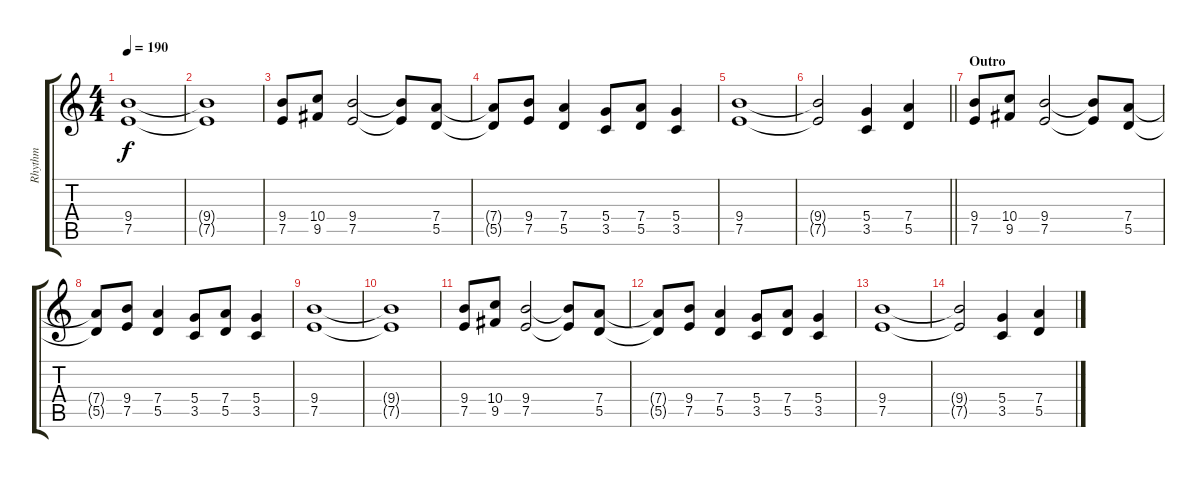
\track ("Rhythm" "Rhythm") {instrument distortionguitar}
\staff {score tabs}
\tuning (E4 B3 G3 D3 A2 E2) {hide}
\ts (4 4)
\tempo 190
\clef g2
\ks c
(9.4 7.5).1{dy f} |
(9.4{t} 7.5{t}).1 |
(9.4 7.5).8 (10.4 9.5).8 (9.4 7.5).2 (9.4{t} 7.5{t}).8 (7.4 5.5).8 |
(7.4{t} 5.5{t}).8 (9.4 7.5).8 (7.4 5.5).4 (5.4 3.5).8 (7.4 5.5).8 (5.4 3.5).4 |
(9.4 7.5).1 |
\barLineRight lightlight
(9.4{t} 7.5{t}).2 (5.4 3.5).4 (7.4 5.5).4 |
\section ("" "Outro")
(9.4 7.5).8 (10.4 9.5).8 (9.4 7.5).2 (9.4{t} 7.5{t}).8 (7.4 5.5).8 |
(7.4{t} 5.5{t}).8 (9.4 7.5).8 (7.4 5.5).4 (5.4 3.5).8 (7.4 5.5).8 (5.4 3.5).4 |
(9.4 7.5).1 |
(9.4{t} 7.5{t}).1 |
(9.4 7.5).8 (10.4 9.5).8 (9.4 7.5).2 (9.4{t} 7.5{t}).8 (7.4 5.5).8 |
(7.4{t} 5.5{t}).8 (9.4 7.5).8 (7.4 5.5).4 (5.4 3.5).8 (7.4 5.5).8 (5.4 3.5).4 |
(9.4 7.5).1 |
(9.4{t} 7.5{t}).2 (5.4 3.5).4 (7.4 5.5).4
